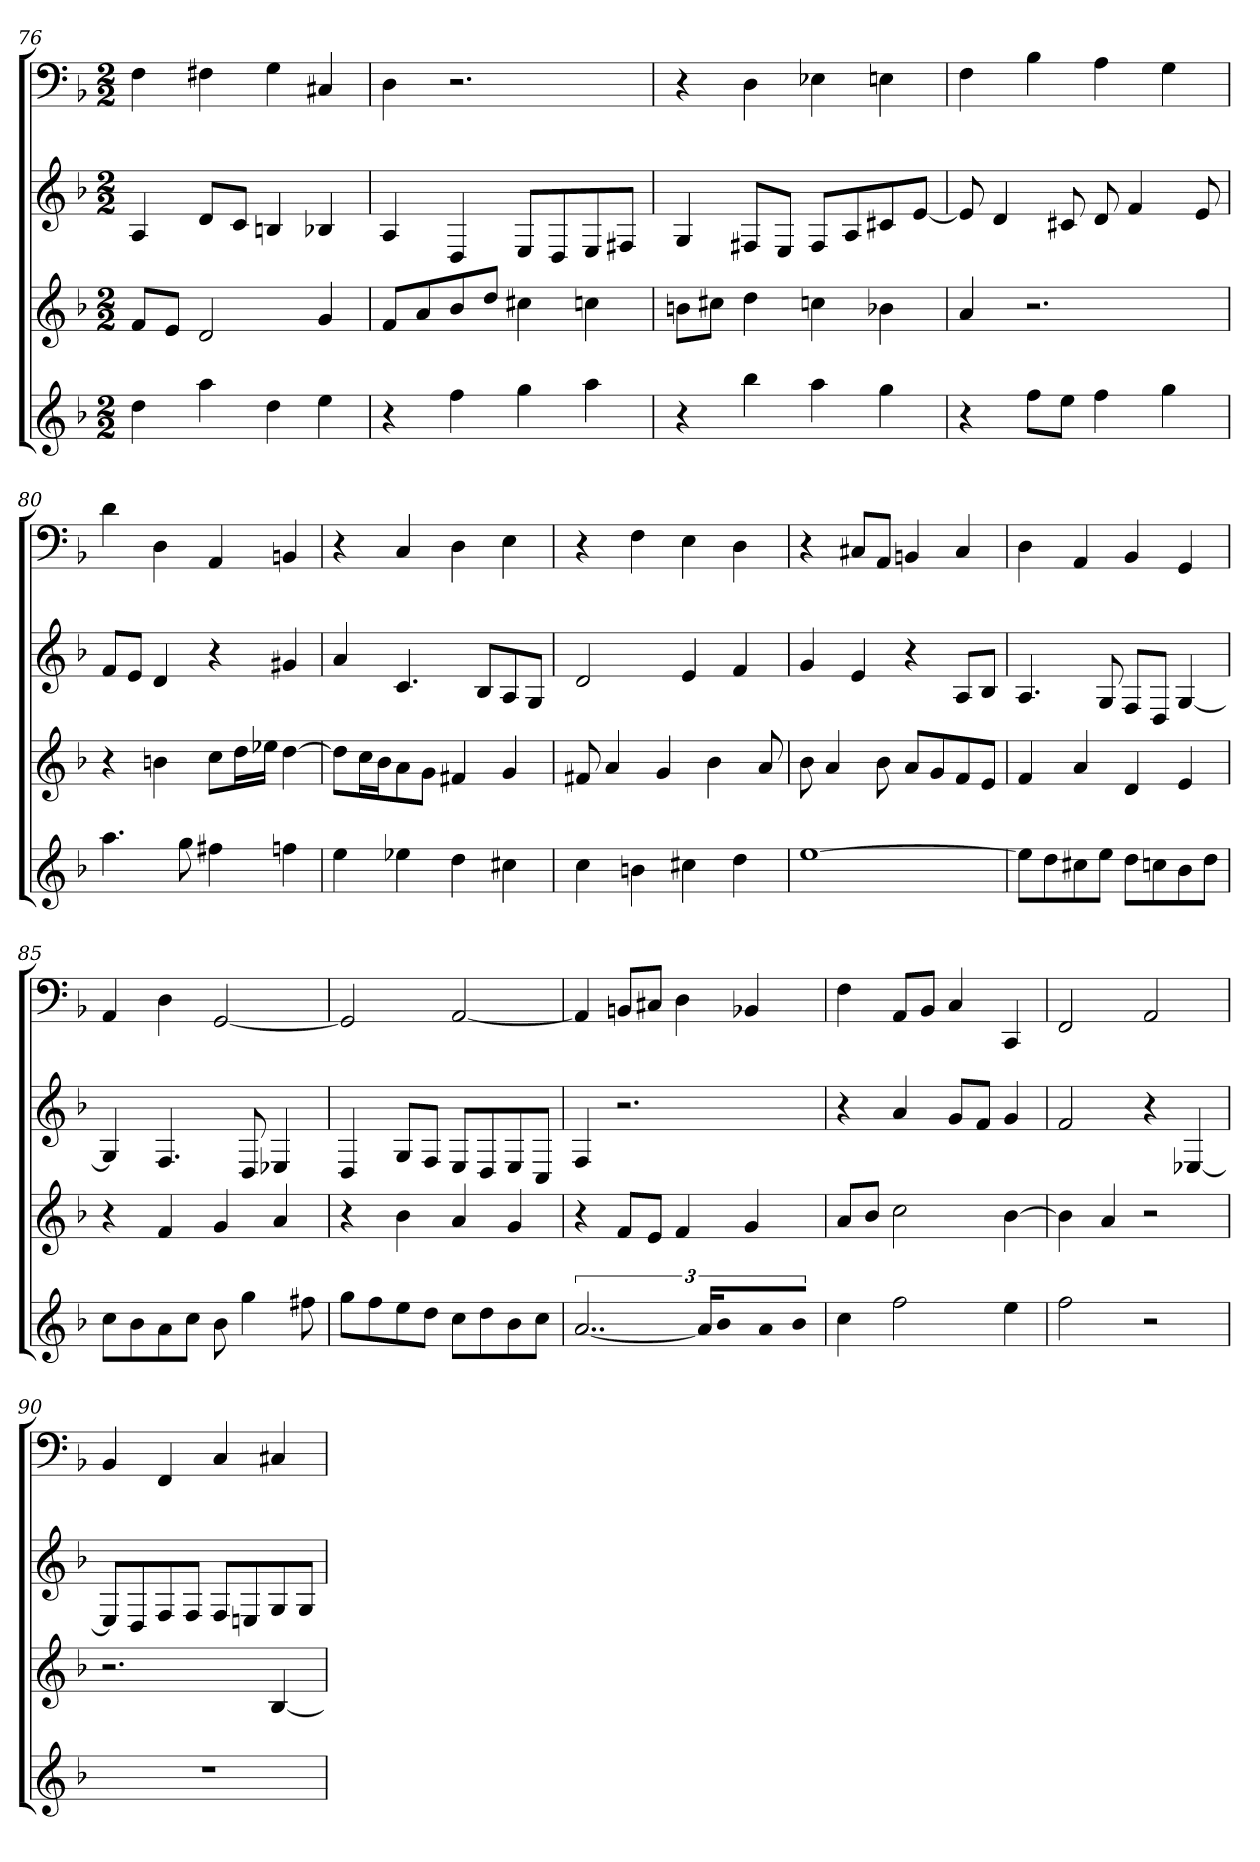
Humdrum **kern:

**kern	**kern	**kern	**kern
*part4	*part3	*part2	*part1
*staff4	*staff3	*staff2	*staff1
*k[b-]	*k[b-]	*k[b-]	*k[b-]
*d:	*d:	*d:	*d:
*M2/2	*M2/2	*M2/2	*M2/2
=76	=76	=76	=76
4dd	8fL	4A	4F
.	8eJ	.	.
4aa	2d	8dL	4F#X
.	.	8cJ	.
4dd	.	4Bn	4G
4ee	4g	4B-X	4C#X
=77	=77	=77	=77
4r	8fL	4A	4D
.	8a	.	.
4ff	8b-	4D	2.r
.	8ddJ	.	.
4gg	4cc#X	8EL	.
.	.	8D	.
4aa	4ccn	8E	.
.	.	8F#XJ	.
=78	=78	=78	=78
4r	8bnL	4G	4r
.	8cc#XJ	.	.
4bb-	4dd	8F#XL	4D
.	.	8EJ	.
4aa	4ccn	8F#L	4E-X
.	.	8A	.
4gg	4b-X	8c#X	4En
.	.	[8eJ	.
=79	=79	=79	=79
4r	4a	8e]	4F
.	.	4d	.
8ffL	2.r	.	4B-
8eeJ	.	8c#X	.
4ff	.	8d	4A
.	.	4f	.
4gg	.	.	4G
.	.	8e	.
=80	=80	=80	=80
4.aa	4r	8fL	4d
.	.	8eJ	.
.	4bn	4d	4D
8gg	.	.	.
4ff#X	8ccL	4r	4AA
.	16ddL	.	.
.	16ee-XJJ	.	.
4ffn	[4dd	4g#X	4BBn
=81	=81	=81	=81
4ee	8ddL]	4a	4r
.	16ccL	.	.
.	16b-J	.	.
4ee-X	8a	4.c	4C
.	8gJ	.	.
4dd	4f#X	.	4D
.	.	8B-L	.
4cc#X	4g	8A	4E
.	.	8GJ	.
=82	=82	=82	=82
4cc	8f#X	2d	4r
.	4a	.	.
4bn	.	.	4F
.	4g	.	.
4cc#X	.	4e	4E
.	4b-	.	.
4dd	.	4f	4D
.	8a	.	.
=83	=83	=83	=83
[1ee	8b-	4g	4r
.	4a	.	.
.	.	4e	8C#XL
.	8b-	.	8AAJ
.	8aL	4r	4BBn
.	8g	.	.
.	8f	8AL	4C#
.	8eJ	8B-J	.
=84	=84	=84	=84
8eeL]	4f	4.A	4D
8dd	.	.	.
8cc#X	4a	.	4AA
8eeJ	.	8G	.
8ddL	4d	8FL	4BB-
8ccn	.	8DJ	.
8b-	4e	[4G	4GG
8ddJ	.	.	.
=85	=85	=85	=85
8ccL	4r	4G]	4AA
8b-	.	.	.
8a	4f	4.F	4D
8ccJ	.	.	.
8b-	4g	.	[2GG
4gg	.	8D	.
.	4a	4E-X	.
8ff#X	.	.	.
=86	=86	=86	=86
8ggL	4r	4D	2GG]
8ff	.	.	.
8ee	4b-	8GL	.
8ddJ	.	8FJ	.
8ccL	4a	8EL	[2AA
8dd	.	8D	.
8b-	4g	8E	.
8ccJ	.	8CJ	.
=87	=87	=87	=87
[3..a	4r	4F	4AA]
.	8fL	2.r	8BBnL
.	8eJ	.	8C#XJ
.	4f	.	4D
24aKL]	.	.	.
8b-	.	.	.
8a	4g	.	4BB-X
8b-J	.	.	.
=88	=88	=88	=88
4cc	8aL	4r	4F
.	8b-J	.	.
2ff	2cc	4a	8AAL
.	.	.	8BB-J
.	.	8gL	4C
.	.	8fJ	.
4ee	[4b-	4g	4CC
=89	=89	=89	=89
2ff	4b-]	2f	2FF
.	4a	.	.
2r	2r	4r	2AA
.	.	[4E-X	.
=90	=90	=90	=90
1r	2.r	8E-L]	4BB-
.	.	8D	.
.	.	8F	4FF
.	.	8FJ	.
.	.	8FL	4C
.	.	8En	.
.	[4B-	8G	4C#X
.	.	8GJ	.
=	=	=	=
*-	*-	*-	*-
